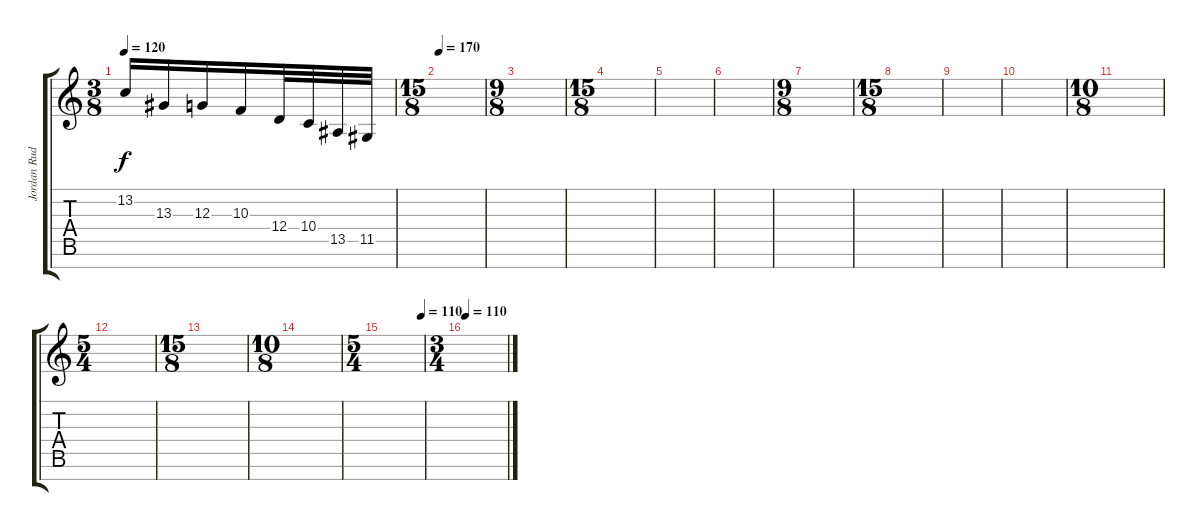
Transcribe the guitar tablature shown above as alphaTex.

\track ("Jordan Rudess" "Jordan Rud") {instrument drawbarorgan}
\staff {score tabs}
\tuning (E4 B3 G3 D3 A2 E2 B1) {hide}
\ts (3 8)
\tempo 120
\clef g2
\ks c
13.2.16{dy f} 13.3.16 12.3.16 10.3.16 12.4.32 10.4.32 13.5.32 11.5.32 |
\ts (15 8)
\tempo 170
|
\ts (9 8)
|
\ts (15 8)
|
|
|
\ts (9 8)
|
\ts (15 8)
|
|
|
\ts (10 8)
|
\ts (5 4)
|
\ts (15 8)
|
\ts (10 8)
|
\ts (5 4)
\tempo (110 0.95)
|
\ts (3 4)
\tempo 110
